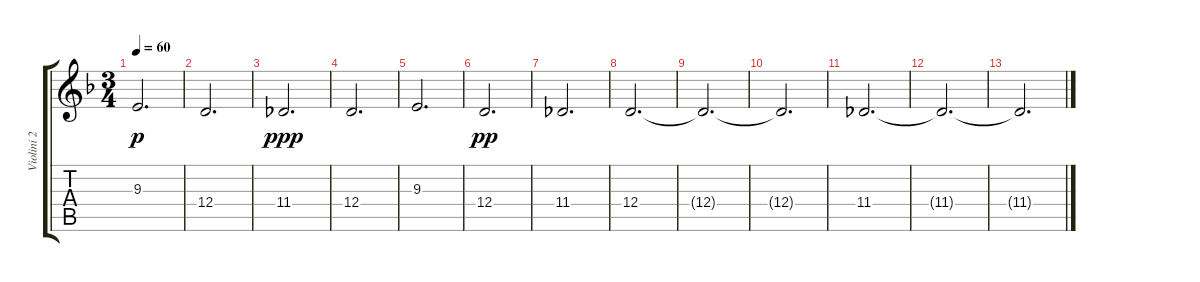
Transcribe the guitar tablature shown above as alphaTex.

\track ("Violini 2" "Violini 2") {instrument violin}
\staff {score tabs}
\tuning (E4 B3 G3 D3 A2 E2) {hide}
\ts (3 4)
\tempo 60
\clef g2
\ks f
9.3.2{d dy p} |
12.4.2{d} |
11.4.2{d dy ppp} |
12.4.2{d} |
9.3.2{d} |
12.4.2{d dy pp} |
11.4.2{d} |
12.4.2{d} |
12.4{t}.2{d} |
12.4{t}.2{d} |
11.4.2{d} |
11.4{t}.2{d} |
11.4{t}.2{d}
